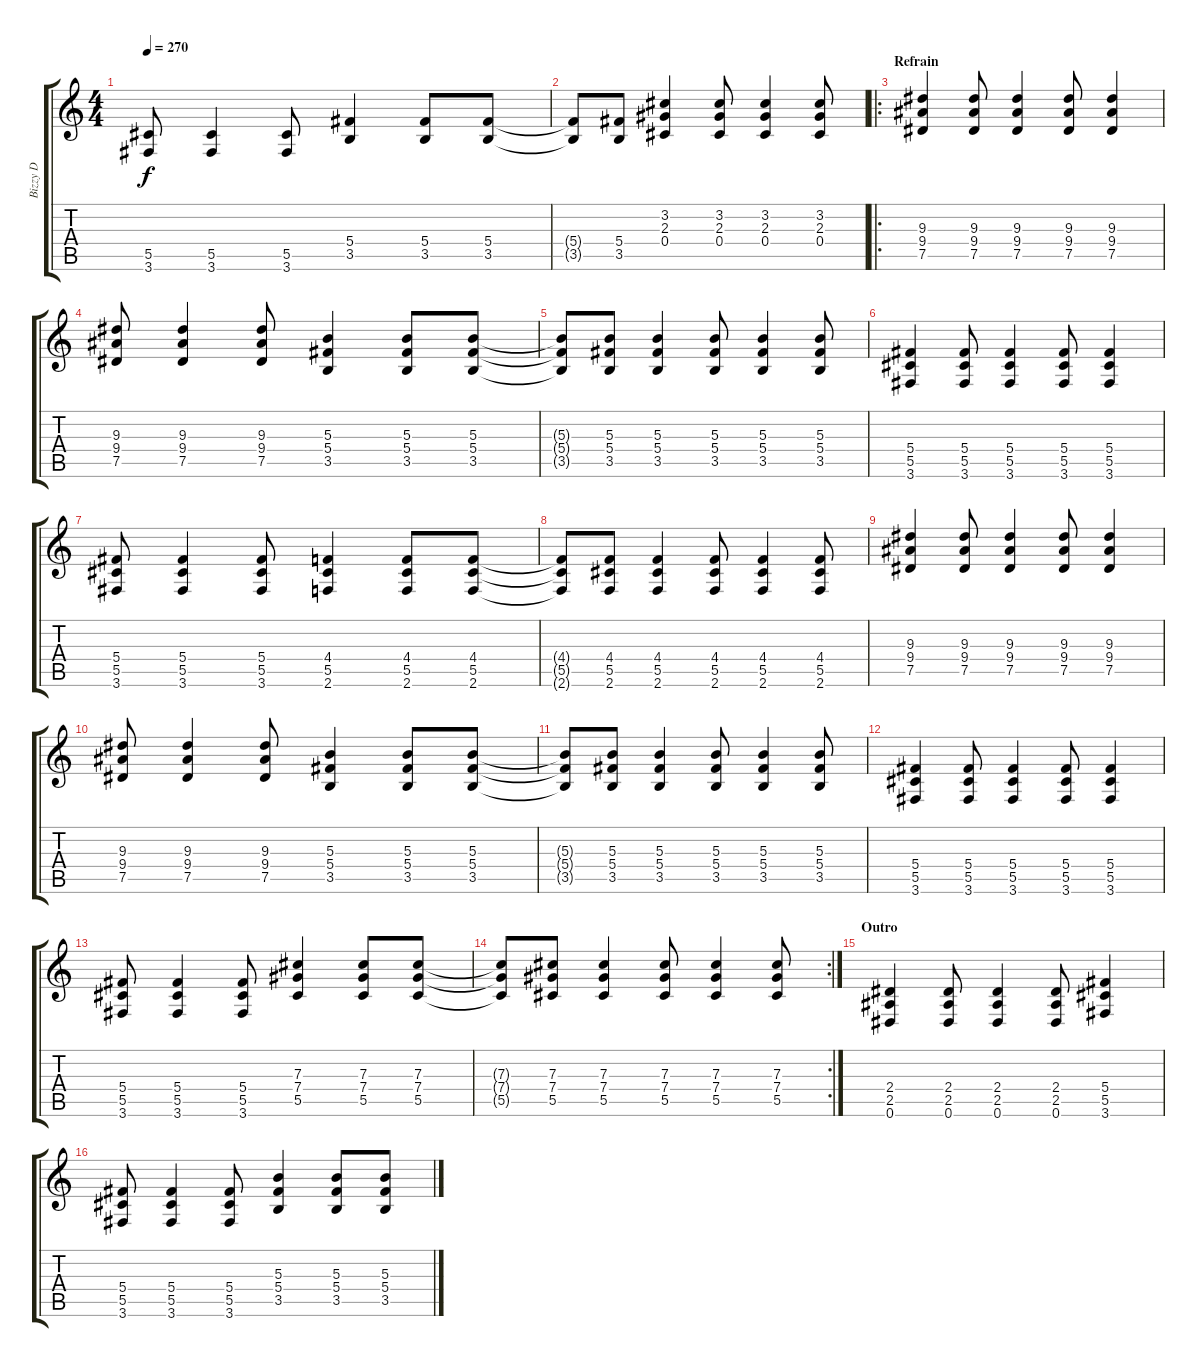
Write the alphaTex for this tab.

\track ("Bizzy D" "Bizzy D") {instrument distortionguitar}
\staff {score tabs}
\tuning (Eb4 Bb3 Gb3 Db3 Ab2 Eb2) {hide}
\ts (4 4)
\tempo 270
\clef g2
\ks c
(5.5 3.6).8{dy f} (5.5 3.6).4 (5.5 3.6).8 (5.4 3.5).4 (5.4 3.5).8 (5.4 3.5).8 |
(5.4{t} 3.5{t}).8 (5.4 3.5).8 (3.2 2.3 0.4).4 (3.2 2.3 0.4).8 (3.2 2.3 0.4).4 (3.2 2.3 0.4).8 |
\ro
\section ("" "Refrain")
(9.3 9.4 7.5).4 (9.3 9.4 7.5).8 (9.3 9.4 7.5).4 (9.3 9.4 7.5).8 (9.3 9.4 7.5).4 |
(9.3 9.4 7.5).8 (9.3 9.4 7.5).4 (9.3 9.4 7.5).8 (5.3 5.4 3.5).4 (5.3 5.4 3.5).8 (5.3 5.4 3.5).8 |
(5.3{t} 5.4{t} 3.5{t}).8 (5.3 5.4 3.5).8 (5.3 5.4 3.5).4 (5.3 5.4 3.5).8 (5.3 5.4 3.5).4 (5.3 5.4 3.5).8 |
(5.4 5.5 3.6).4 (5.4 5.5 3.6).8 (5.4 5.5 3.6).4 (5.4 5.5 3.6).8 (5.4 5.5 3.6).4 |
(5.4 5.5 3.6).8 (5.4 5.5 3.6).4 (5.4 5.5 3.6).8 (4.4 5.5 2.6).4 (4.4 5.5 2.6).8 (4.4 5.5 2.6).8 |
(4.4{t} 5.5{t} 2.6{t}).8 (4.4 5.5 2.6).8 (4.4 5.5 2.6).4 (4.4 5.5 2.6).8 (4.4 5.5 2.6).4 (4.4 5.5 2.6).8 |
(9.3 9.4 7.5).4 (9.3 9.4 7.5).8 (9.3 9.4 7.5).4 (9.3 9.4 7.5).8 (9.3 9.4 7.5).4 |
(9.3 9.4 7.5).8 (9.3 9.4 7.5).4 (9.3 9.4 7.5).8 (5.3 5.4 3.5).4 (5.3 5.4 3.5).8 (5.3 5.4 3.5).8 |
(5.3{t} 5.4{t} 3.5{t}).8 (5.3 5.4 3.5).8 (5.3 5.4 3.5).4 (5.3 5.4 3.5).8 (5.3 5.4 3.5).4 (5.3 5.4 3.5).8 |
(5.4 5.5 3.6).4 (5.4 5.5 3.6).8 (5.4 5.5 3.6).4 (5.4 5.5 3.6).8 (5.4 5.5 3.6).4 |
(5.4 5.5 3.6).8 (5.4 5.5 3.6).4 (5.4 5.5 3.6).8 (7.3 7.4 5.5).4 (7.3 7.4 5.5).8 (7.3 7.4 5.5).8 |
\rc 2
(7.3{t} 7.4{t} 5.5{t}).8 (7.3 7.4 5.5).8 (7.3 7.4 5.5).4 (7.3 7.4 5.5).8 (7.3 7.4 5.5).4 (7.3 7.4 5.5).8 |
\section ("" "Outro")
(2.4 2.5 0.6).4 (2.4 2.5 0.6).8 (2.4 2.5 0.6).4 (2.4 2.5 0.6).8 (5.4 5.5 3.6).4 |
(5.4 5.5 3.6).8 (5.4 5.5 3.6).4 (5.4 5.5 3.6).8 (5.3 5.4 3.5).4 (5.3 5.4 3.5).8 (5.3 5.4 3.5).8
